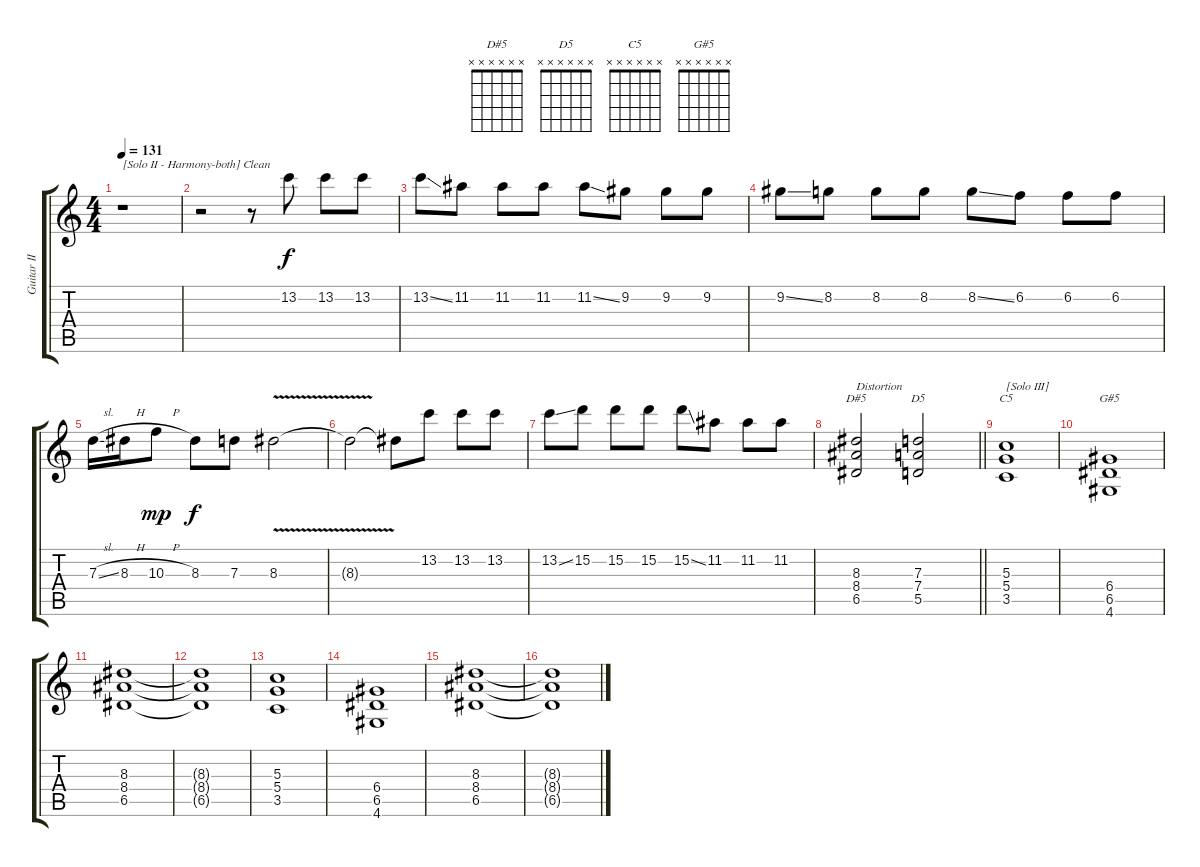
\track ("Guitar II" "Guitar II") {instrument acousticguitarsteel}
\staff {score tabs}
\tuning (E4 B3 G3 D3 A2 E2) {hide}
\chord ("D#5" x x x x x x)
\chord ("D5" x x x x x x)
\chord ("C5" x x x x x x)
\chord ("G#5" x x x x x x)
\ts (4 4)
\tempo 131
\clef g2
\ks c
r.1{txt "[Solo II - Harmony-both] Clean" dy f} |
r.2{instrument acousticguitarsteel} r.8 13.2.8 13.2.8 13.2.8 |
13.2{ss}.8 11.2.8 11.2.8 11.2.8 11.2{ss}.8 9.2.8 9.2.8 9.2.8 |
9.2{ss}.8 8.2.8 8.2.8 8.2.8 8.2{ss}.8 6.2.8 6.2.8 6.2.8 |
7.3{sl}.16 8.3{h}.16 10.3{h}.8{dy mp} 8.3.8{dy f} 7.3.8 8.3{v}.2 |
8.3{t}.2 8.3{t}.8 13.2.8 13.2.8 13.2.8 |
13.2{ss}.8 15.2.8 15.2.8 15.2.8 15.2{ss}.8 11.2.8 11.2.8 11.2.8 |
\barLineRight lightlight
(8.3 8.4 6.5).2{ch "D#5" txt "Distortion" instrument distortionguitar} (7.3 7.4 5.5).2{ch "D5"} |
(5.3 5.4 3.5).1{ch "C5" txt "[Solo III]"} |
(6.4 6.5 4.6).1{ch "G#5"} |
(8.3 8.4 6.5).1 |
(8.3{t} 8.4{t} 6.5{t}).1 |
(5.3 5.4 3.5).1 |
(6.4 6.5 4.6).1 |
(8.3 8.4 6.5).1 |
(8.3{t} 8.4{t} 6.5{t}).1
